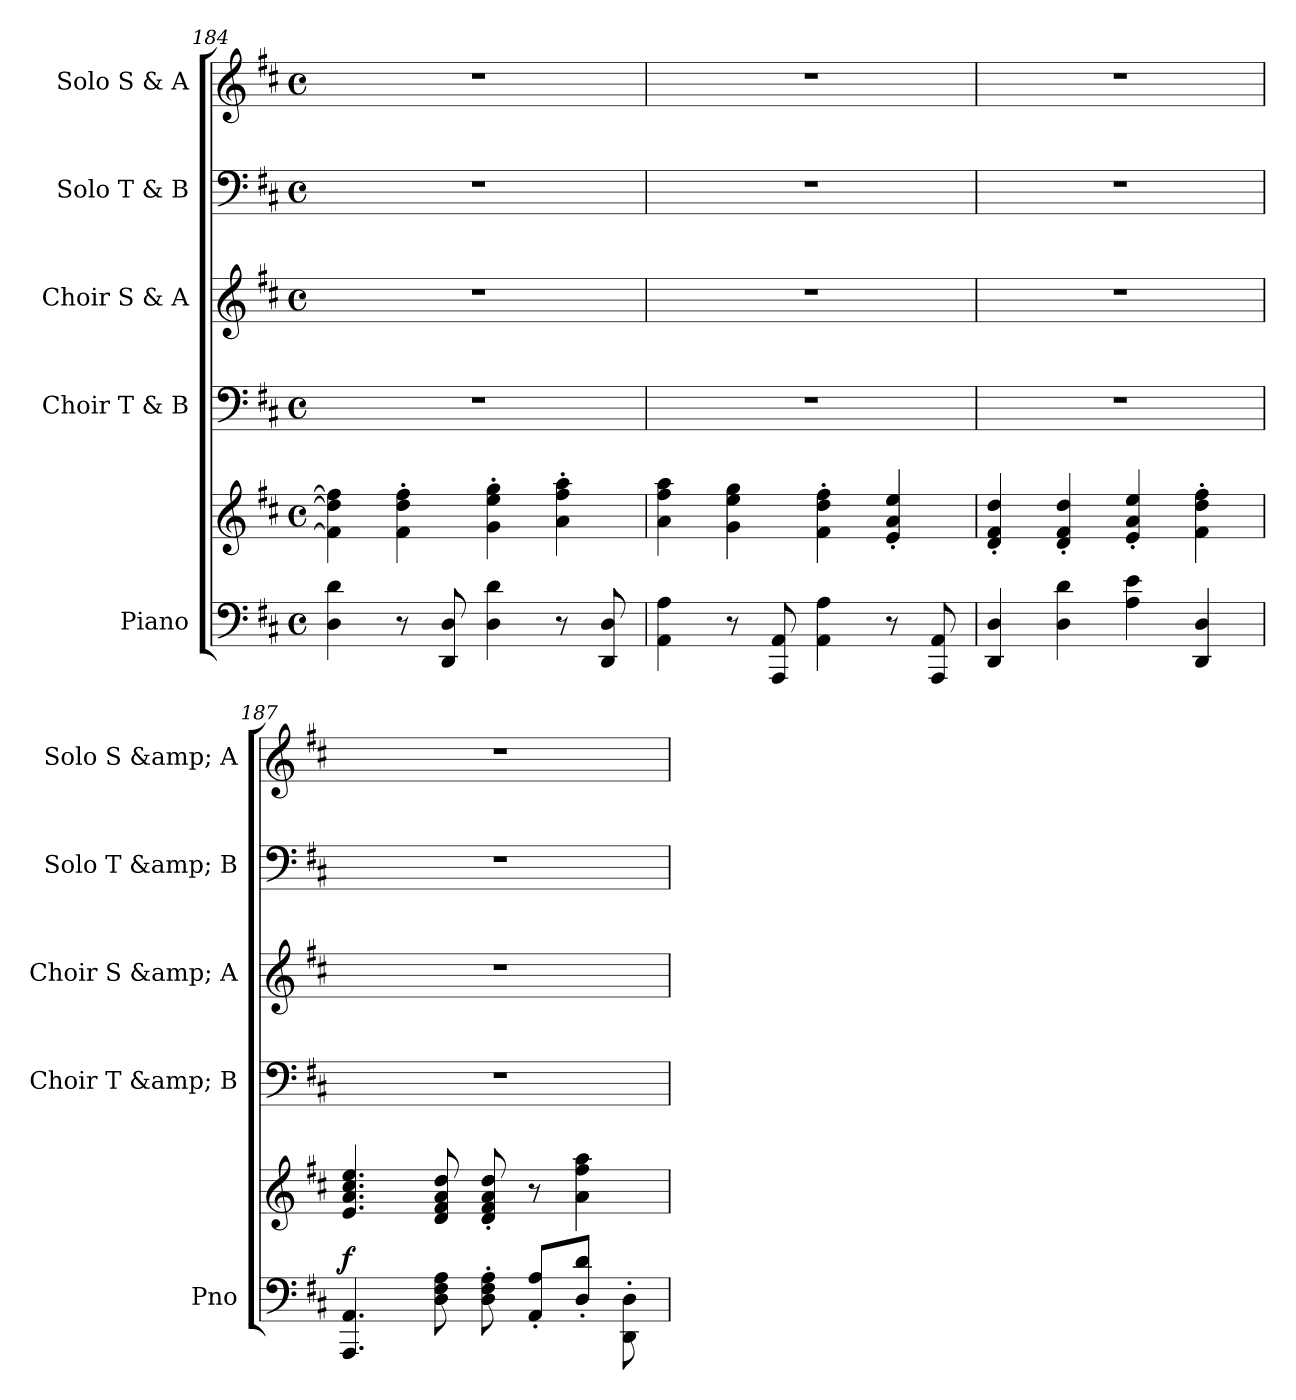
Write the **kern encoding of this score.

**kern	**kern	**dynam	**kern	**kern	**kern	**kern
*part5	*part5	*part5	*part4	*part3	*part2	*part1
*staff6	*staff5	*staff5/6	*staff4	*staff3	*staff2	*staff1
*I"Piano	*	*	*I"Choir T &amp; B	*I"Choir S &amp; A	*I"Solo T &amp; B	*I"Solo S &amp; A
*I'Pno	*	*	*I'Choir T &amp; B	*I'Choir S &amp; A	*I'Solo T &amp; B	*I'Solo S &amp; A
*clefF4	*clefG2	*	*clefF4	*clefG2	*clefF4	*clefG2
*k[f#c#]	*k[f#c#]	*	*k[f#c#]	*k[f#c#]	*k[f#c#]	*k[f#c#]
*M4/4	*M4/4	*	*M4/4	*M4/4	*M4/4	*M4/4
*met(c)	*met(c)	*	*met(c)	*met(c)	*met(c)	*met(c)
=184	=184	=184	=184	=184	=184	=184
4D\ 4d\	4f#\] 4dd\] 4ff#\]	.	1r	1r	1r	1r
8r	4f#\' 4dd\' 4ff#\'	.	.	.	.	.
8DD/ 8D/	.	.	.	.	.	.
4D\ 4d\	4g\' 4ee\' 4gg\'	.	.	.	.	.
8r	4a\' 4ff#\' 4aa\'	.	.	.	.	.
8DD/ 8D/	.	.	.	.	.	.
=185	=185	=185	=185	=185	=185	=185
4AA\ 4A\	4a\ 4ff#\ 4aa\	.	1r	1r	1r	1r
8r	4g\ 4ee\ 4gg\	.	.	.	.	.
8AAA/ 8AA/	.	.	.	.	.	.
4AA\ 4A\	4f#\' 4dd\' 4ff#\'	.	.	.	.	.
8r	4e/' 4a/' 4ee/'	.	.	.	.	.
8AAA/ 8AA/	.	.	.	.	.	.
=186	=186	=186	=186	=186	=186	=186
4DD/ 4D/	4d/' 4f#/' 4dd/'	.	1r	1r	1r	1r
4D\ 4d\	4d/' 4f#/' 4dd/'	.	.	.	.	.
4A\ 4e\	4e/' 4a/' 4ee/'	.	.	.	.	.
4DD/ 4D/	4f#\' 4dd\' 4ff#\'	.	.	.	.	.
!!LO:LB:g=z
=187	=187	=187	=187	=187	=187	=187
*^	*	*	*	*	*	*
!	!	!	!LO:DY:a=2	!	!	!	!
4.AAA/ 4.AA/	2rgyy	4.e/ 4.a/ 4.cc#/ 4.ee/	f	1r	1r	1r	1r
8D\ 8F#\ 8A\	.	8d/ 8f#/ 8a/ 8dd/	.	.	.	.	.
8D\' 8F#\' 8A\'	4.rBByy	8d/' 8f#/' 8a/' 8dd/'	.	.	.	.	.
8AA/' 8A/'L	.	8r	.	.	.	.	.
8D/' 8d/'J	.	4a\ 4ff#\ 4aa\	.	.	.	.	.
8ryy	8DD\' 8D\'	.	.	.	.	.	.
*v	*v	*	*	*	*	*	*
=	=	=	=	=	=	=
*-	*-	*-	*-	*-	*-	*-
